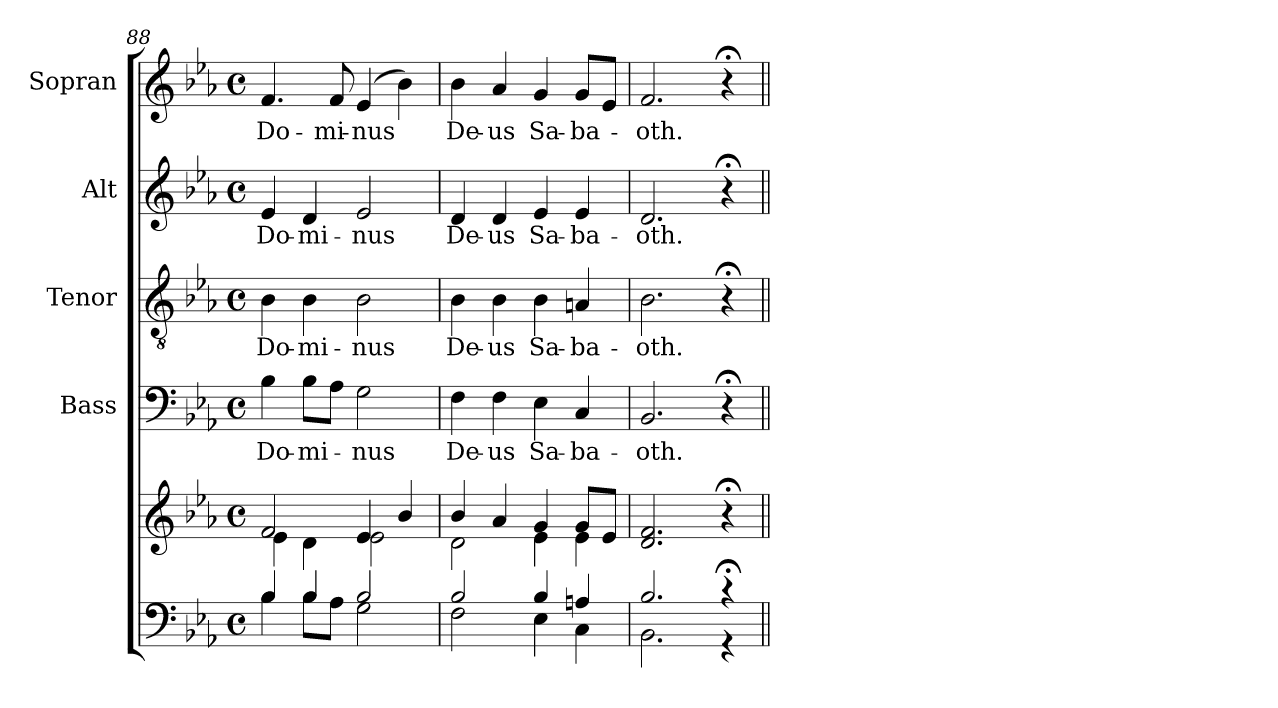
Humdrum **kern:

**kern	**kern	**kern	**text	**kern	**text	**kern	**text	**kern	**text
*part5	*part5	*part4	*part4	*part3	*part3	*part2	*part2	*part1	*part1
*staff6	*staff5	*staff4	*staff4	*staff3	*staff3	*staff2	*staff2	*staff1	*staff1
*	*	*I"Bass	*	*I"Tenor	*	*I"Alt	*	*I"Sopran	*
*	*	*I'B.	*	*I'T.	*	*I'A.	*	*I'S.	*
*clefF4	*clefG2	*clefF4	*	*clefGv2	*	*clefG2	*	*clefG2	*
*k[b-e-a-]	*k[b-e-a-]	*k[b-e-a-]	*	*k[b-e-a-]	*	*k[b-e-a-]	*	*k[b-e-a-]	*
*E-:	*E-:	*E-:	*	*E-:	*	*E-:	*	*E-:	*
*M4/4	*M4/4	*M4/4	*	*M4/4	*	*M4/4	*	*M4/4	*
*met(c)	*met(c)	*met(c)	*	*met(c)	*	*met(c)	*	*met(c)	*
=88	=88	=88	=88	=88	=88	=88	=88	=88	=88
*^	*^	*	*	*	*	*	*	*	*
!	!	!	!	!	!LO:LY:b	!	!LO:LY:b	!	!LO:LY:b	!	!LO:LY:b
4B-/	4B-\	2f/	4e-\	4B-\	Do-	4B-\	Do-	4e-/	Do-	4.f/	Do-
!	!	!	!	!	!LO:LY:b	!	!LO:LY:b	!	!LO:LY:b	!	!
4B-/	8B-\L	.	4d\	8B-\L	-mi-	4B-\	-mi-	4d/	-mi-	.	.
!	!	!	!	!	!	!	!	!	!	!	!LO:LY:b
.	8A-\J	.	.	8A-\J	.	.	.	.	.	8f/	-mi-
!	!	!	!	!	!LO:LY:b	!	!LO:LY:b	!	!LO:LY:b	!	!LO:LY:b
2B-/	2G\	4e-/	2e-\	2G\	-nus	2B-\	-nus	2e-/	-nus	(4e-/	-nus
.	.	4b-/	.	.	.	.	.	.	.	4b-\)	.
=89	=89	=89	=89	=89	=89	=89	=89	=89	=89	=89	=89
!	!	!	!	!	!LO:LY:b	!	!LO:LY:b	!	!LO:LY:b	!	!LO:LY:b
2B-/	2F\	4b-/	2d\	4F\	De-	4B-\	De-	4d/	De-	4b-\	De-
!	!	!	!	!	!LO:LY:b	!	!LO:LY:b	!	!LO:LY:b	!	!LO:LY:b
.	.	4a-/	.	4F\	-us	4B-\	-us	4d/	-us	4a-/	-us
!	!	!	!	!	!LO:LY:b	!	!LO:LY:b	!	!LO:LY:b	!	!LO:LY:b
4B-/	4E-\	4g/	4e-\	4E-\	Sa-	4B-\	Sa-	4e-/	Sa-	4g/	Sa-
!	!	!	!	!	!LO:LY:b	!	!LO:LY:b	!	!LO:LY:b	!	!LO:LY:b
4An/	4C\	8g/L	4e-\	4C/	-ba-	4An/	-ba-	4e-/	-ba-	8g/L	-ba-
.	.	8e-/J	.	.	.	.	.	.	.	8e-/J	.
*	*	*v	*v	*	*	*	*	*	*	*	*
=90	=90	=90	=90	=90	=90	=90	=90	=90	=90	=90
!	!	!	!	!LO:LY:b	!	!LO:LY:b	!	!LO:LY:b	!	!LO:LY:b
2.B-/	2.BB-\	2.d/ 2.f/	2.BB-/	-oth.	2.B-\	-oth.	2.d/	-oth.	2.f/	-oth.
4r;<	4r	4r;<	4r;<	.	4r;<	.	4r;<	.	4r;<	.
*v	*v	*	*	*	*	*	*	*	*	*
=||	=||	=||	=||	=||	=||	=||	=||	=||	=||
*-	*-	*-	*-	*-	*-	*-	*-	*-	*-
